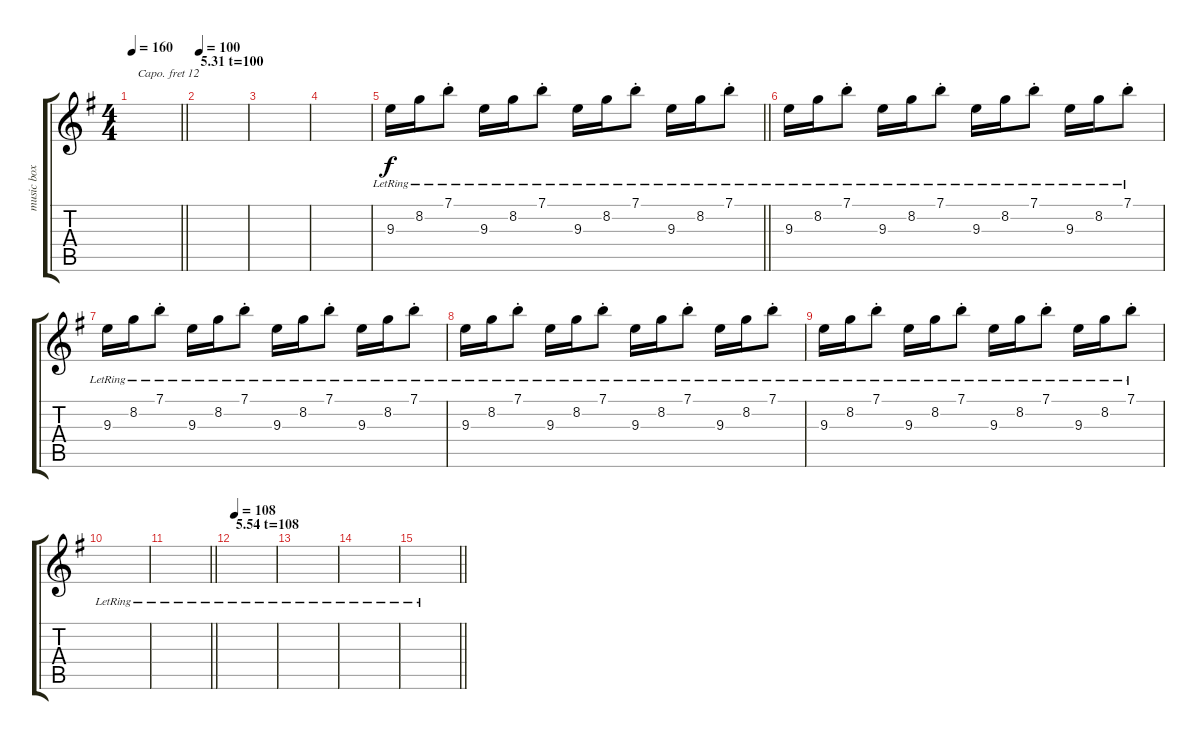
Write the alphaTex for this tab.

\track ("music box (+12)" "music box ") {instrument musicbox}
\staff {score tabs}
\capo 12
\tuning (E4 B3 G3 D3 A2 E2) {hide}
\ts (4 4)
\tempo 160
\clef g2
\barLineRight lightlight
\ks g
|
\section ("" "5.31 t=100")
\tempo 100
|
|
|
\barLineRight lightlight
9.3{lr}.16 8.2{lr}.16 7.1{st lr}.8 9.3{lr}.16 8.2{lr}.16 7.1{st lr}.8 9.3{lr}.16 8.2{lr}.16 7.1{st lr}.8 9.3{lr}.16 8.2{lr}.16 7.1{st lr}.8 |
9.3{lr}.16 8.2{lr}.16 7.1{st lr}.8 9.3{lr}.16 8.2{lr}.16 7.1{st lr}.8 9.3{lr}.16 8.2{lr}.16 7.1{st lr}.8 9.3{lr}.16 8.2{lr}.16 7.1{st lr}.8 |
9.3{lr}.16 8.2{lr}.16 7.1{st lr}.8 9.3{lr}.16 8.2{lr}.16 7.1{st lr}.8 9.3{lr}.16 8.2{lr}.16 7.1{st lr}.8 9.3{lr}.16 8.2{lr}.16 7.1{st lr}.8 |
9.3{lr}.16 8.2{lr}.16 7.1{st lr}.8 9.3{lr}.16 8.2{lr}.16 7.1{st lr}.8 9.3{lr}.16 8.2{lr}.16 7.1{st lr}.8 9.3{lr}.16 8.2{lr}.16 7.1{st lr}.8 |
9.3{lr}.16 8.2{lr}.16 7.1{st lr}.8 9.3{lr}.16 8.2{lr}.16 7.1{st lr}.8 9.3{lr}.16 8.2{lr}.16 7.1{st lr}.8 9.3{lr}.16 8.2{lr}.16 7.1{st lr}.8 |
|
\barLineRight lightlight
|
\section ("" "5.54 t=108")
\tempo 108
|
|
|
\barLineRight lightlight
